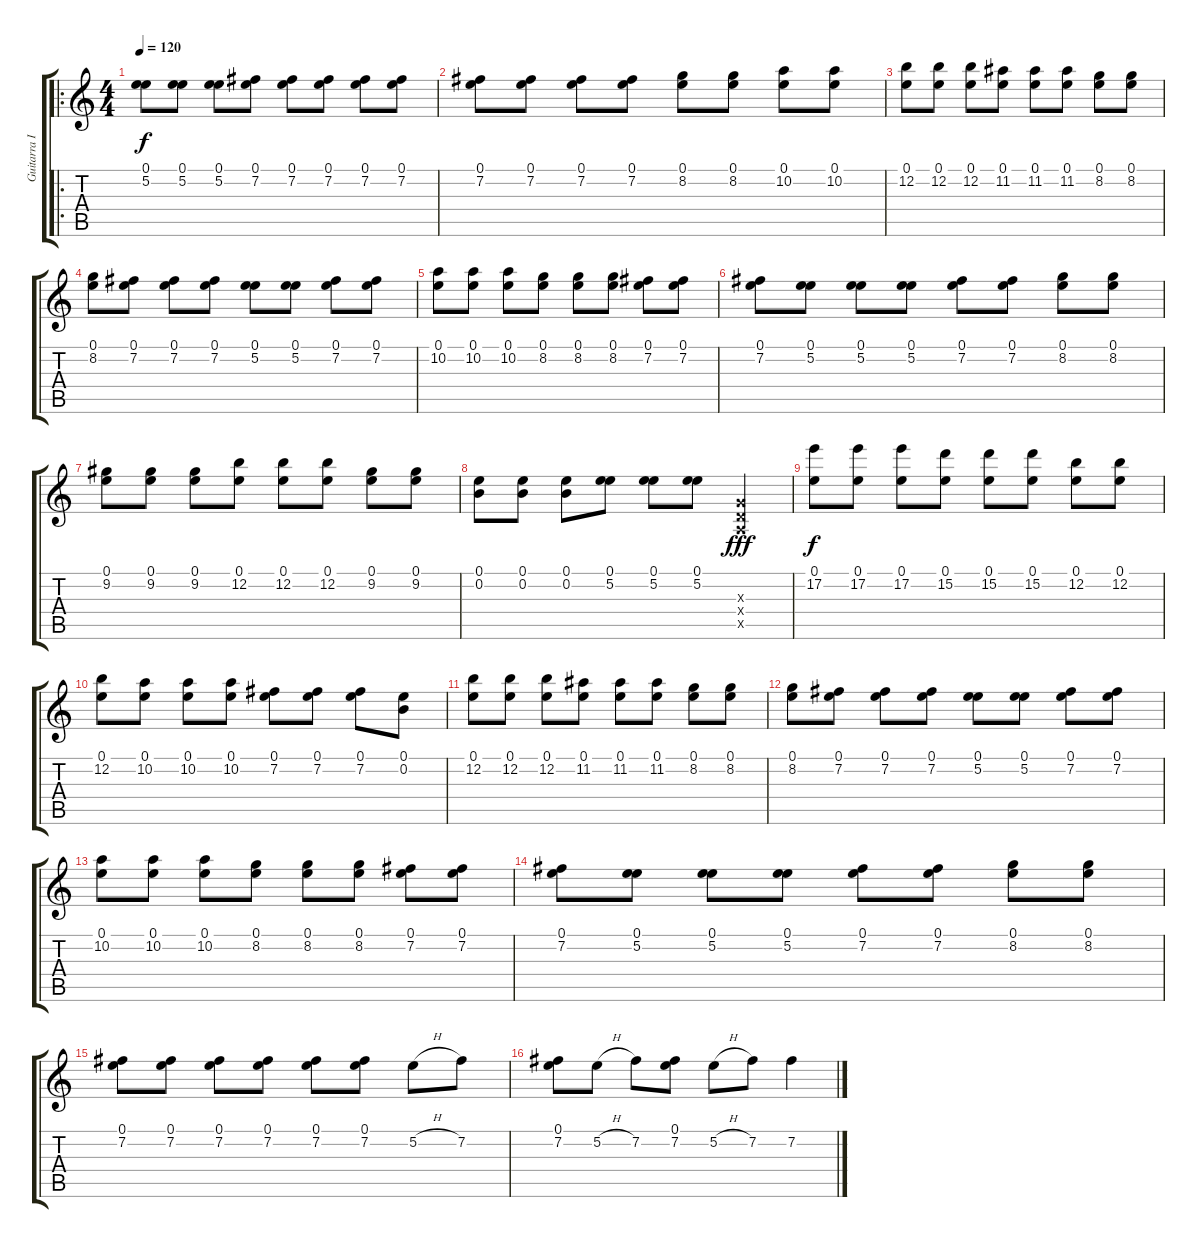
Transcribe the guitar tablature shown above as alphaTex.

\track ("Guitarra I" "Guitarra I") {instrument distortionguitar}
\staff {score tabs}
\tuning (E4 B3 G3 D3 A2 E2) {hide}
\ro
\ts (4 4)
\tempo 120
\clef g2
\ks c
(0.1 5.2).8{dy f} (0.1 5.2).8 (0.1 5.2).8 (0.1 7.2).8 (0.1 7.2).8 (0.1 7.2).8 (0.1 7.2).8 (0.1 7.2).8 |
(0.1 7.2).8 (0.1 7.2).8 (0.1 7.2).8 (0.1 7.2).8 (0.1 8.2).8 (0.1 8.2).8 (0.1 10.2).8 (0.1 10.2).8 |
(0.1 12.2).8 (0.1 12.2).8 (0.1 12.2).8 (0.1 11.2).8 (0.1 11.2).8 (0.1 11.2).8 (0.1 8.2).8 (0.1 8.2).8 |
(0.1 8.2).8 (0.1 7.2).8 (0.1 7.2).8 (0.1 7.2).8 (0.1 5.2).8 (0.1 5.2).8 (0.1 7.2).8 (0.1 7.2).8 |
(0.1 10.2).8 (0.1 10.2).8 (0.1 10.2).8 (0.1 8.2).8 (0.1 8.2).8 (0.1 8.2).8 (0.1 7.2).8 (0.1 7.2).8 |
(0.1 7.2).8 (0.1 5.2).8 (0.1 5.2).8 (0.1 5.2).8 (0.1 7.2).8 (0.1 7.2).8 (0.1 8.2).8 (0.1 8.2).8 |
(0.1 9.2).8 (0.1 9.2).8 (0.1 9.2).8 (0.1 12.2).8 (0.1 12.2).8 (0.1 12.2).8 (0.1 9.2).8 (0.1 9.2).8 |
(0.1 0.2).8 (0.1 0.2).8 (0.1 0.2).8 (0.1 5.2).8 (0.1 5.2).8 (0.1 5.2).8 (0.3{x} 0.4{x} 0.5{x}).4{dy fff} |
(0.1 17.2).8{dy f} (0.1 17.2).8 (0.1 17.2).8 (0.1 15.2).8 (0.1 15.2).8 (0.1 15.2).8 (0.1 12.2).8 (0.1 12.2).8 |
(0.1 12.2).8 (0.1 10.2).8 (0.1 10.2).8 (0.1 10.2).8 (0.1 7.2).8 (0.1 7.2).8 (0.1 7.2).8 (0.1 0.2).8 |
(0.1 12.2).8 (0.1 12.2).8 (0.1 12.2).8 (0.1 11.2).8 (0.1 11.2).8 (0.1 11.2).8 (0.1 8.2).8 (0.1 8.2).8 |
(0.1 8.2).8 (0.1 7.2).8 (0.1 7.2).8 (0.1 7.2).8 (0.1 5.2).8 (0.1 5.2).8 (0.1 7.2).8 (0.1 7.2).8 |
(0.1 10.2).8 (0.1 10.2).8 (0.1 10.2).8 (0.1 8.2).8 (0.1 8.2).8 (0.1 8.2).8 (0.1 7.2).8 (0.1 7.2).8 |
(0.1 7.2).8 (0.1 5.2).8 (0.1 5.2).8 (0.1 5.2).8 (0.1 7.2).8 (0.1 7.2).8 (0.1 8.2).8 (0.1 8.2).8 |
(0.1 7.2).8 (0.1 7.2).8 (0.1 7.2).8 (0.1 7.2).8 (0.1 7.2).8 (0.1 7.2).8 5.2{h}.8 7.2.8 |
(0.1 7.2).8 5.2{h}.8 7.2.8 (0.1 7.2).8 5.2{h}.8 7.2.8 7.2.4
